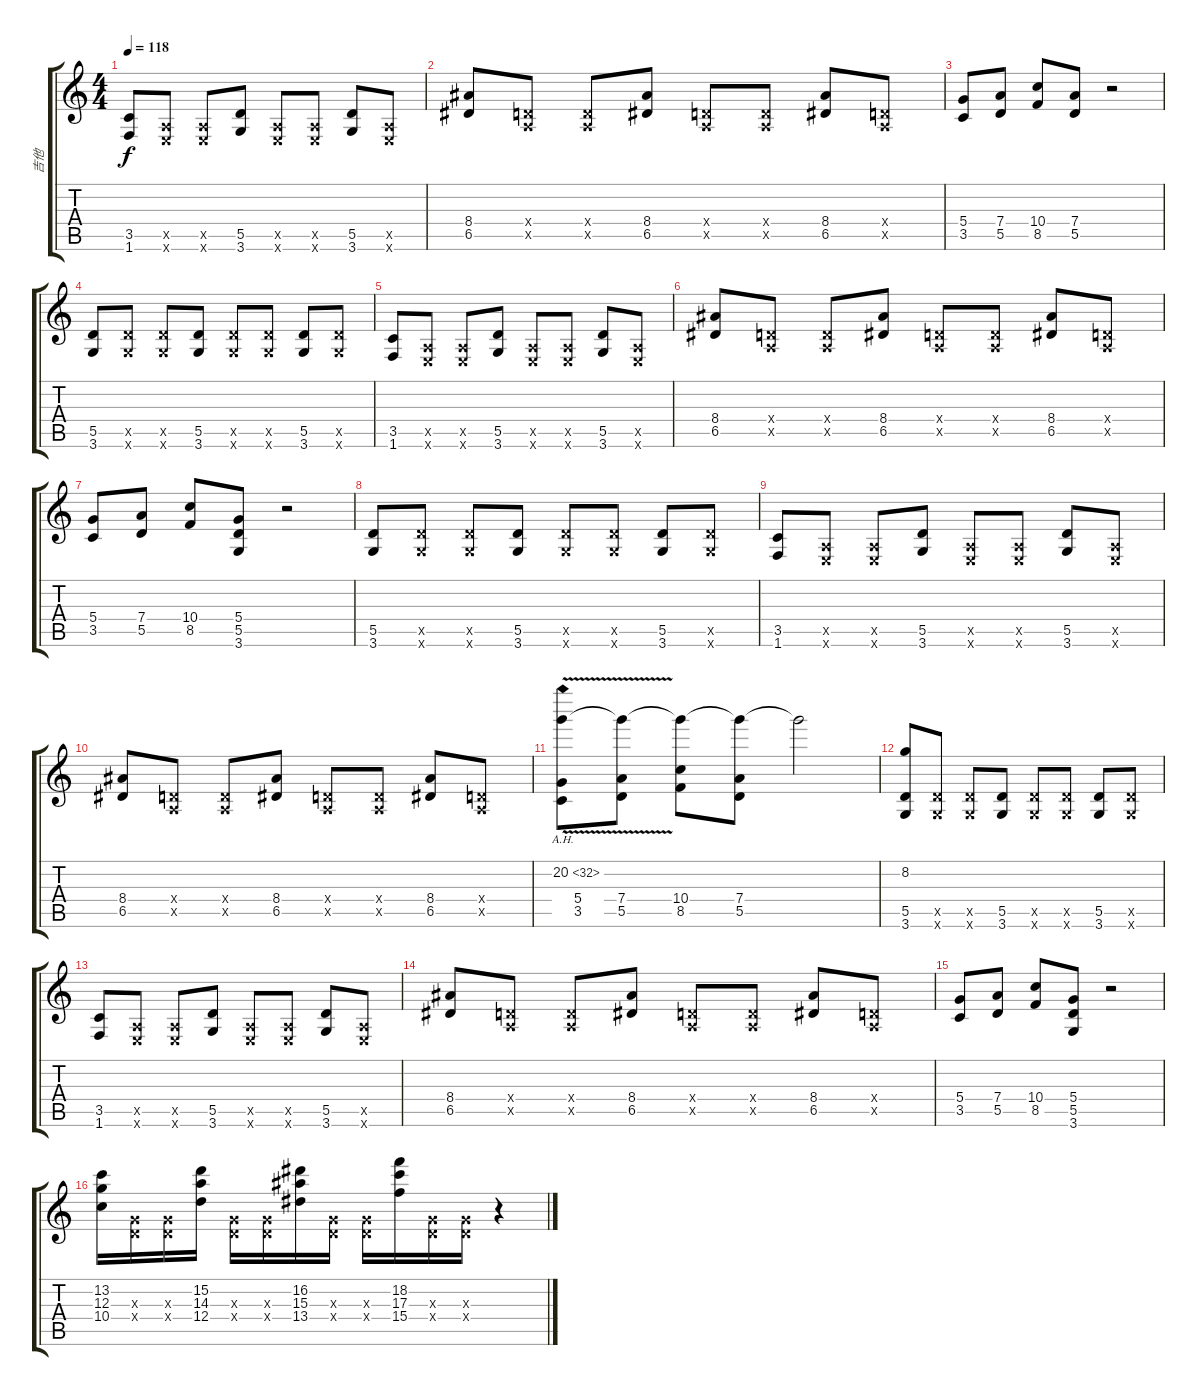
\track ("吉他" "吉他") {instrument distortionguitar}
\staff {score tabs}
\tuning (E4 B3 G3 D3 A2 E2) {hide}
\ts (4 4)
\tempo 118
\clef g2
\ks c
(3.5 1.6).8{dy f} (0.5{x} 0.6{x}).8 (0.5{x} 0.6{x}).8 (5.5 3.6).8 (0.5{x} 0.6{x}).8 (0.5{x} 0.6{x}).8 (5.5 3.6).8 (0.5{x} 0.6{x}).8 |
(8.4 6.5).8 (0.4{x} 0.5{x}).8 (0.4{x} 0.5{x}).8 (8.4 6.5).8 (0.4{x} 0.5{x}).8 (0.4{x} 0.5{x}).8 (8.4 6.5).8 (0.4{x} 0.5{x}).8 |
(5.4 3.5).8 (7.4 5.5).8 (10.4 8.5).8 (7.4 5.5).8 r.2 |
(5.5 3.6).8 (5.5{x} 3.6{x}).8 (5.5{x} 3.6{x}).8 (5.5 3.6).8 (5.5{x} 3.6{x}).8 (5.5{x} 3.6{x}).8 (5.5 3.6).8 (5.5{x} 3.6{x}).8 |
(3.5 1.6).8 (0.5{x} 0.6{x}).8 (0.5{x} 0.6{x}).8 (5.5 3.6).8 (0.5{x} 0.6{x}).8 (0.5{x} 0.6{x}).8 (5.5 3.6).8 (0.5{x} 0.6{x}).8 |
(8.4 6.5).8 (0.4{x} 0.5{x}).8 (0.4{x} 0.5{x}).8 (8.4 6.5).8 (0.4{x} 0.5{x}).8 (0.4{x} 0.5{x}).8 (8.4 6.5).8 (0.4{x} 0.5{x}).8 |
(5.4 3.5).8 (7.4 5.5).8 (10.4 8.5).8 (5.4 5.5 3.6).8 r.2 |
(5.5 3.6).8 (5.5{x} 3.6{x}).8 (5.5{x} 3.6{x}).8 (5.5 3.6).8 (5.5{x} 3.6{x}).8 (5.5{x} 3.6{x}).8 (5.5 3.6).8 (5.5{x} 3.6{x}).8 |
(3.5 1.6).8 (0.5{x} 0.6{x}).8 (0.5{x} 0.6{x}).8 (5.5 3.6).8 (0.5{x} 0.6{x}).8 (0.5{x} 0.6{x}).8 (5.5 3.6).8 (0.5{x} 0.6{x}).8 |
(8.4 6.5).8 (0.4{x} 0.5{x}).8 (0.4{x} 0.5{x}).8 (8.4 6.5).8 (0.4{x} 0.5{x}).8 (0.4{x} 0.5{x}).8 (8.4 6.5).8 (0.4{x} 0.5{x}).8 |
(20.2{ah 12 v} 5.4 3.5).8 (20.2{t} 7.4 5.5).8 (20.2{t} 10.4 8.5).8 (20.2{t} 7.4 5.5).8 20.2{t}.2 |
(8.2 5.5 3.6).8 (5.5{x} 3.6{x}).8 (5.5{x} 3.6{x}).8 (5.5 3.6).8 (5.5{x} 3.6{x}).8 (5.5{x} 3.6{x}).8 (5.5 3.6).8 (5.5{x} 3.6{x}).8 |
(3.5 1.6).8 (0.5{x} 0.6{x}).8 (0.5{x} 0.6{x}).8 (5.5 3.6).8 (0.5{x} 0.6{x}).8 (0.5{x} 0.6{x}).8 (5.5 3.6).8 (0.5{x} 0.6{x}).8 |
(8.4 6.5).8 (0.4{x} 0.5{x}).8 (0.4{x} 0.5{x}).8 (8.4 6.5).8 (0.4{x} 0.5{x}).8 (0.4{x} 0.5{x}).8 (8.4 6.5).8 (0.4{x} 0.5{x}).8 |
(5.4 3.5).8 (7.4 5.5).8 (10.4 8.5).8 (5.4 5.5 3.6).8 r.2 |
(13.2 12.3 10.4).16 (0.3{x} 0.4{x}).16 (0.3{x} 0.4{x}).16 (15.2 14.3 12.4).16 (0.3{x} 0.4{x}).16 (0.3{x} 0.4{x}).16 (16.2 15.3 13.4).16 (0.3{x} 0.4{x}).16 (0.3{x} 0.4{x}).16 (18.2 17.3 15.4).16 (0.3{x} 0.4{x}).16 (0.3{x} 0.4{x}).16 r.4
